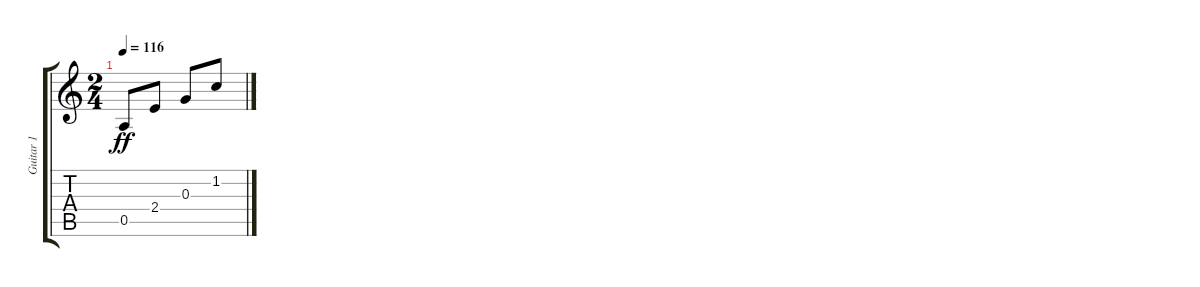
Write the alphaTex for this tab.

\track ("Guitar 1" "Guitar 1") {instrument electricguitarclean}
\staff {score tabs}
\tuning (E4 B3 G3 D3 A2 E2) {hide}
\ts (2 4)
\tempo 116
\clef g2
\ks c
0.5.8{dy ff} 2.4.8 0.3.8 1.2.8
